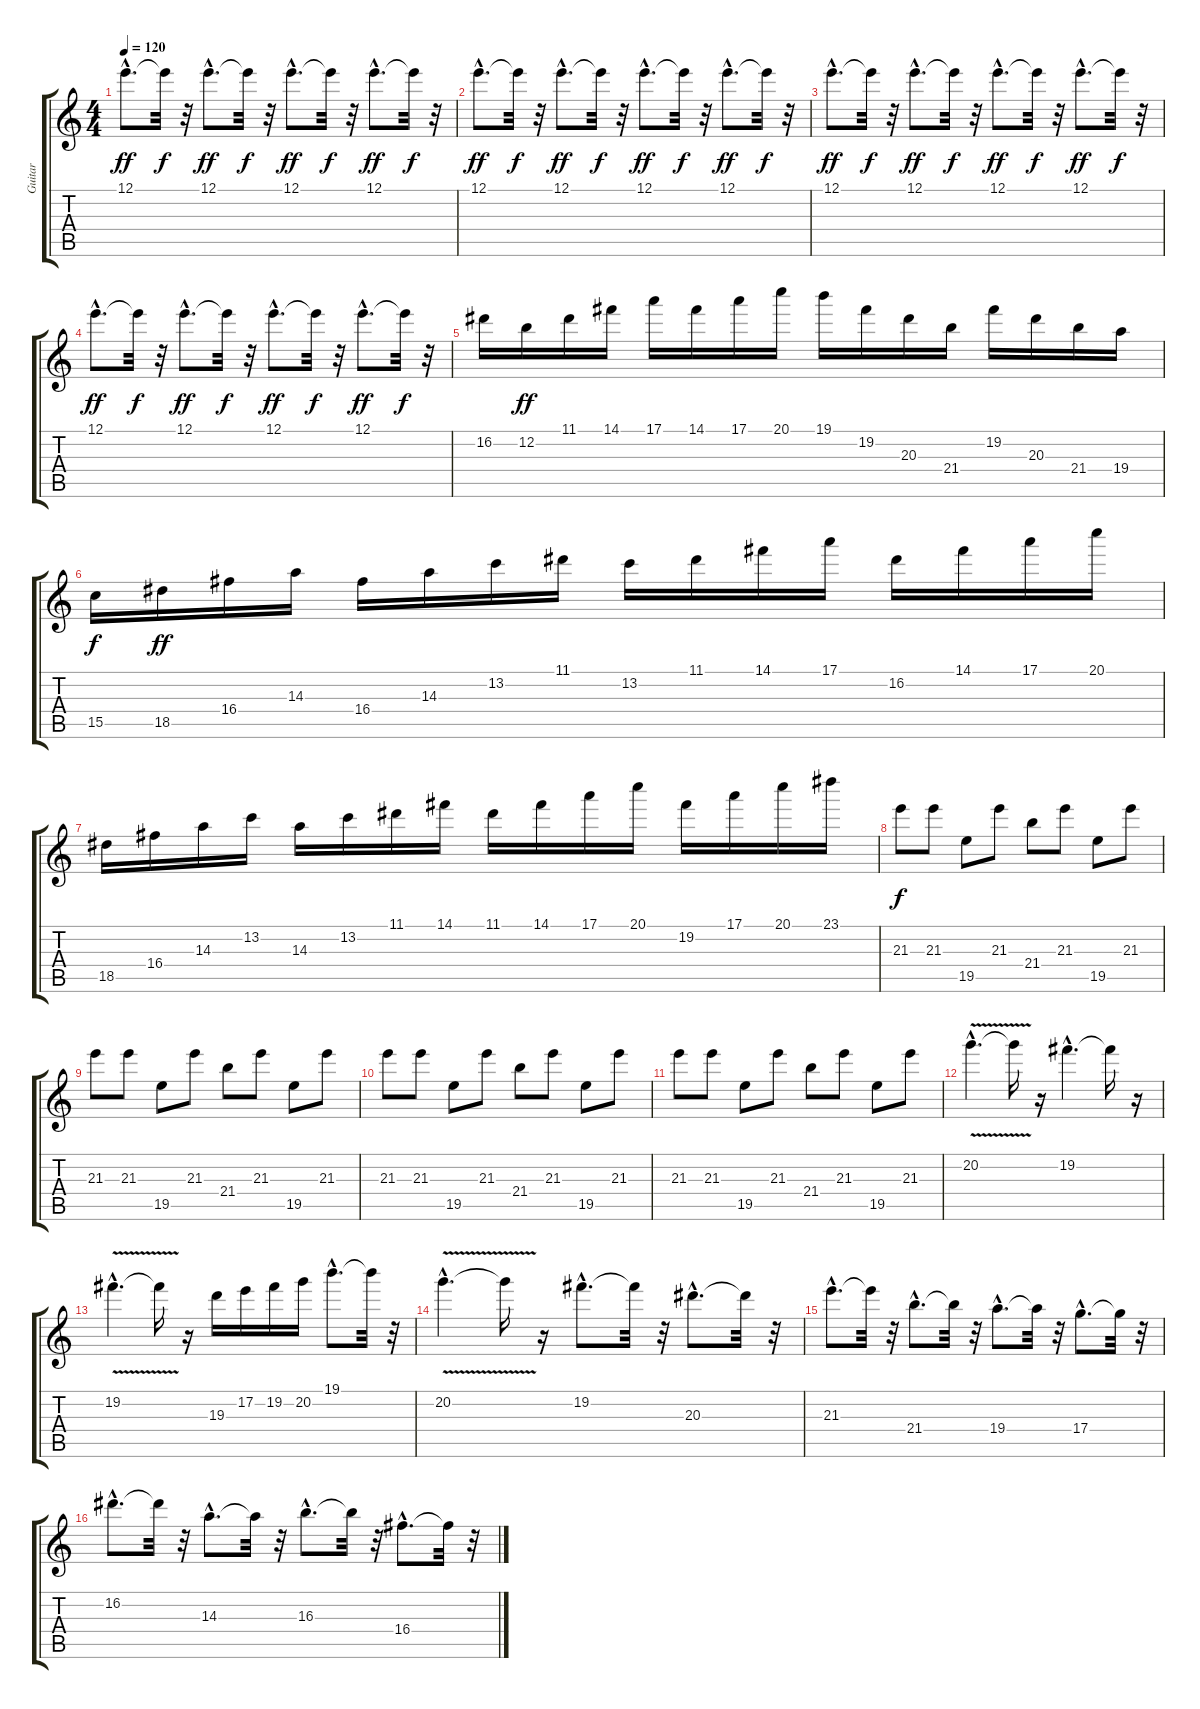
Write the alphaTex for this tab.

\track ("Guitar" "Guitar") {instrument overdrivenguitar}
\staff {score tabs}
\tuning (E4 B3 G3 D3 A2 E2) {hide}
\ts (4 4)
\tempo 120
\clef g2
\ks c
12.1{hac}.8{d dy ff instrument overdrivenguitar} 12.1{t}.32{dy f} r.32 12.1{hac}.8{d dy ff} 12.1{t}.32{dy f} r.32 12.1{hac}.8{d dy ff} 12.1{t}.32{dy f} r.32 12.1{hac}.8{d dy ff} 12.1{t}.32{dy f} r.32 |
12.1{hac}.8{d dy ff} 12.1{t}.32{dy f} r.32 12.1{hac}.8{d dy ff} 12.1{t}.32{dy f} r.32 12.1{hac}.8{d dy ff} 12.1{t}.32{dy f} r.32 12.1{hac}.8{d dy ff} 12.1{t}.32{dy f} r.32 |
12.1{hac}.8{d dy ff} 12.1{t}.32{dy f} r.32 12.1{hac}.8{d dy ff} 12.1{t}.32{dy f} r.32 12.1{hac}.8{d dy ff} 12.1{t}.32{dy f} r.32 12.1{hac}.8{d dy ff} 12.1{t}.32{dy f} r.32 |
12.1{hac}.8{d dy ff} 12.1{t}.32{dy f} r.32 12.1{hac}.8{d dy ff} 12.1{t}.32{dy f} r.32 12.1{hac}.8{d dy ff} 12.1{t}.32{dy f} r.32 12.1{hac}.8{d dy ff} 12.1{t}.32{dy f} r.32 |
16.2.16 12.2.16{dy ff} 11.1.16 14.1.16 17.1.16 14.1.16 17.1.16 20.1.16 19.1.16 19.2.16 20.3.16 21.4.16 19.2.16 20.3.16 21.4.16 19.4.16 |
15.5.16{dy f} 18.5.16{dy ff} 16.4.16 14.3.16 16.4.16 14.3.16 13.2.16 11.1.16 13.2.16 11.1.16 14.1.16 17.1.16 16.2.16 14.1.16 17.1.16 20.1.16 |
18.5.16 16.4.16 14.3.16 13.2.16 14.3.16 13.2.16 11.1.16 14.1.16 11.1.16 14.1.16 17.1.16 20.1.16 19.2.16 17.1.16 20.1.16 23.1.16 |
21.3.8{dy f} 21.3.8 19.5.8 21.3.8 21.4.8 21.3.8 19.5.8 21.3.8 |
21.3.8 21.3.8 19.5.8 21.3.8 21.4.8 21.3.8 19.5.8 21.3.8 |
21.3.8 21.3.8 19.5.8 21.3.8 21.4.8 21.3.8 19.5.8 21.3.8 |
21.3.8 21.3.8 19.5.8 21.3.8 21.4.8 21.3.8 19.5.8 21.3.8 |
20.2{v hac}.4{d} 20.2{t}.16 r.16 19.2{hac}.4{d} 19.2{t}.16 r.16 |
19.2{v hac}.4{d} 19.2{t}.16 r.16 19.3.16 17.2.16 19.2.16 20.2.16 19.1{hac}.8{d} 19.1{t}.32 r.32 |
20.2{v hac}.4{d} 20.2{t}.16 r.16 19.2{hac}.8{d} 19.2{t}.32 r.32 20.3{hac}.8{d} 20.3{t}.32 r.32 |
21.3{hac}.8{d} 21.3{t}.32 r.32 21.4{hac}.8{d} 21.4{t}.32 r.32 19.4{hac}.8{d} 19.4{t}.32 r.32 17.4{hac}.8{d} 17.4{t}.32 r.32 |
16.2{hac}.8{d} 16.2{t}.32 r.32 14.3{hac}.8{d} 14.3{t}.32 r.32 16.3{hac}.8{d} 16.3{t}.32 r.32 16.4{hac}.8{d} 16.4{t}.32 r.32
